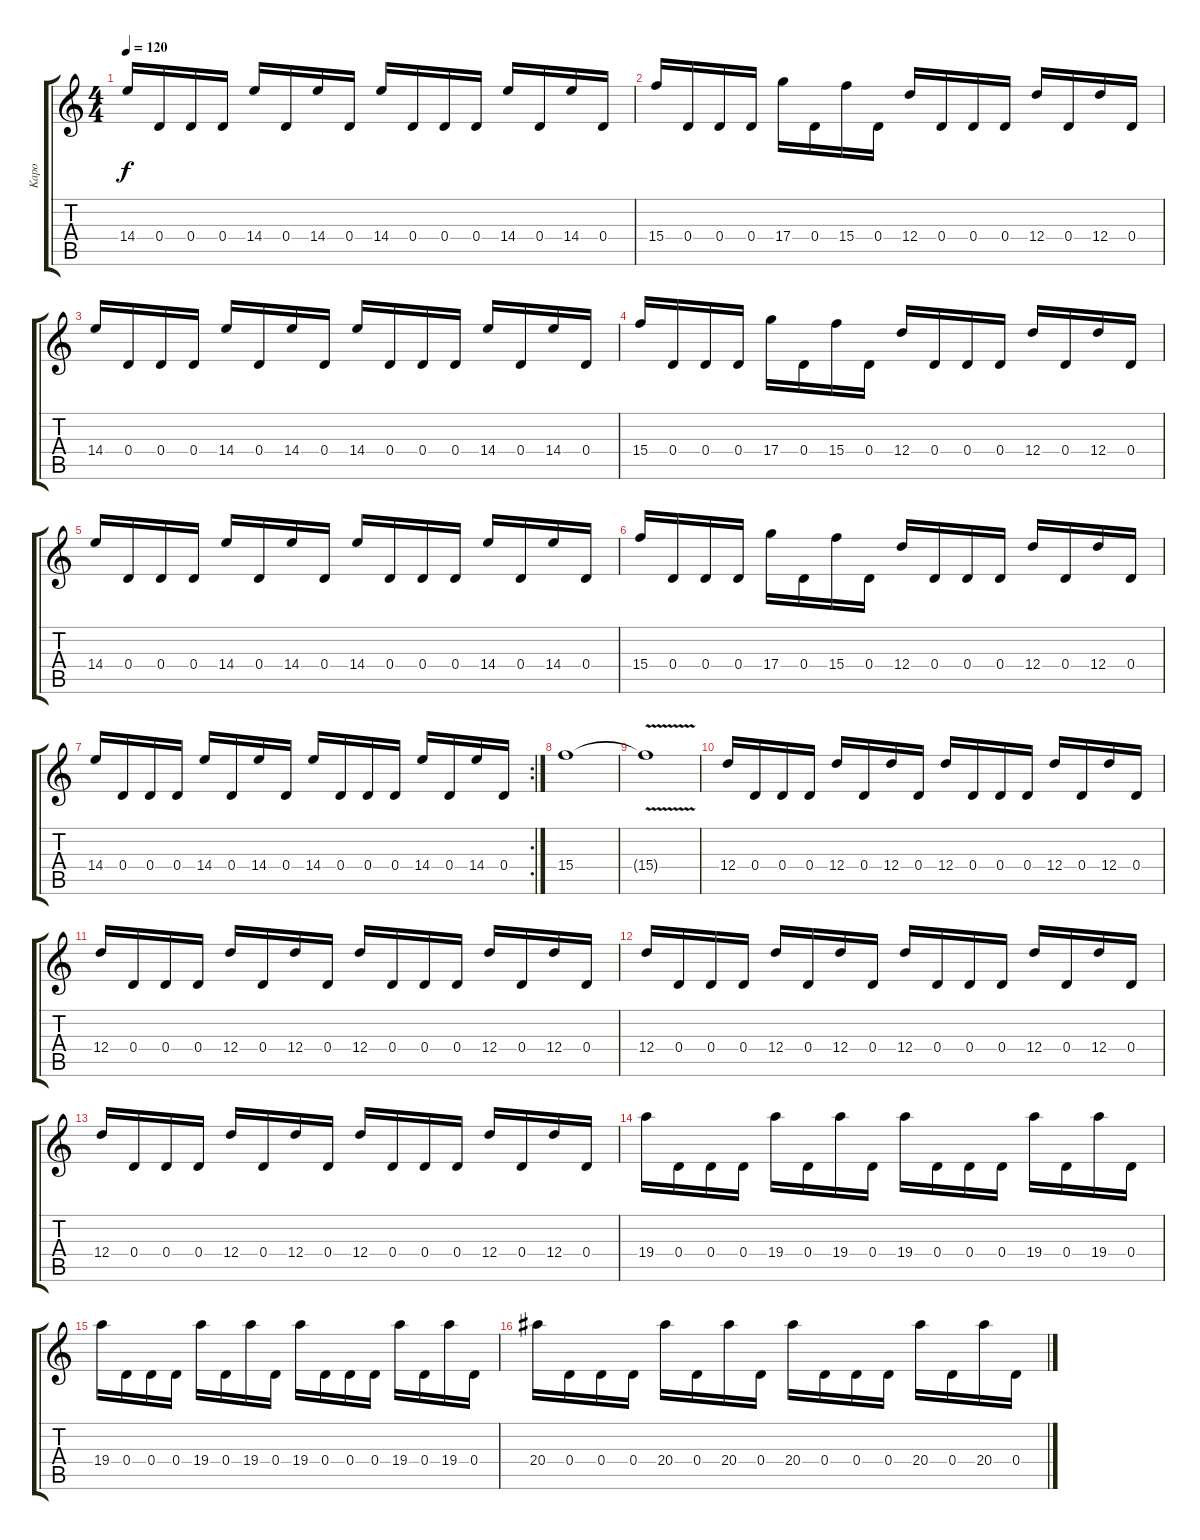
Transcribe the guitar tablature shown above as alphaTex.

\track ("Kapo" "Kapo") {instrument distortionguitar}
\staff {score tabs}
\tuning (E4 B3 G3 D3 A2 D2) {hide}
\ts (4 4)
\tempo 120
\clef g2
\ks c
14.4.16{dy f} 0.4.16 0.4.16 0.4.16 14.4.16 0.4.16 14.4.16 0.4.16 14.4.16 0.4.16 0.4.16 0.4.16 14.4.16 0.4.16 14.4.16 0.4.16 |
15.4.16 0.4.16 0.4.16 0.4.16 17.4.16 0.4.16 15.4.16 0.4.16 12.4.16 0.4.16 0.4.16 0.4.16 12.4.16 0.4.16 12.4.16 0.4.16 |
14.4.16 0.4.16 0.4.16 0.4.16 14.4.16 0.4.16 14.4.16 0.4.16 14.4.16 0.4.16 0.4.16 0.4.16 14.4.16 0.4.16 14.4.16 0.4.16 |
15.4.16 0.4.16 0.4.16 0.4.16 17.4.16 0.4.16 15.4.16 0.4.16 12.4.16 0.4.16 0.4.16 0.4.16 12.4.16 0.4.16 12.4.16 0.4.16 |
14.4.16 0.4.16 0.4.16 0.4.16 14.4.16 0.4.16 14.4.16 0.4.16 14.4.16 0.4.16 0.4.16 0.4.16 14.4.16 0.4.16 14.4.16 0.4.16 |
15.4.16 0.4.16 0.4.16 0.4.16 17.4.16 0.4.16 15.4.16 0.4.16 12.4.16 0.4.16 0.4.16 0.4.16 12.4.16 0.4.16 12.4.16 0.4.16 |
\rc 2
14.4.16 0.4.16 0.4.16 0.4.16 14.4.16 0.4.16 14.4.16 0.4.16 14.4.16 0.4.16 0.4.16 0.4.16 14.4.16 0.4.16 14.4.16 0.4.16 |
15.4.1 |
15.4{v t}.1 |
12.4.16 0.4.16 0.4.16 0.4.16 12.4.16 0.4.16 12.4.16 0.4.16 12.4.16 0.4.16 0.4.16 0.4.16 12.4.16 0.4.16 12.4.16 0.4.16 |
12.4.16 0.4.16 0.4.16 0.4.16 12.4.16 0.4.16 12.4.16 0.4.16 12.4.16 0.4.16 0.4.16 0.4.16 12.4.16 0.4.16 12.4.16 0.4.16 |
12.4.16 0.4.16 0.4.16 0.4.16 12.4.16 0.4.16 12.4.16 0.4.16 12.4.16 0.4.16 0.4.16 0.4.16 12.4.16 0.4.16 12.4.16 0.4.16 |
12.4.16 0.4.16 0.4.16 0.4.16 12.4.16 0.4.16 12.4.16 0.4.16 12.4.16 0.4.16 0.4.16 0.4.16 12.4.16 0.4.16 12.4.16 0.4.16 |
19.4.16 0.4.16 0.4.16 0.4.16 19.4.16 0.4.16 19.4.16 0.4.16 19.4.16 0.4.16 0.4.16 0.4.16 19.4.16 0.4.16 19.4.16 0.4.16 |
19.4.16 0.4.16 0.4.16 0.4.16 19.4.16 0.4.16 19.4.16 0.4.16 19.4.16 0.4.16 0.4.16 0.4.16 19.4.16 0.4.16 19.4.16 0.4.16 |
20.4.16 0.4.16 0.4.16 0.4.16 20.4.16 0.4.16 20.4.16 0.4.16 20.4.16 0.4.16 0.4.16 0.4.16 20.4.16 0.4.16 20.4.16 0.4.16
